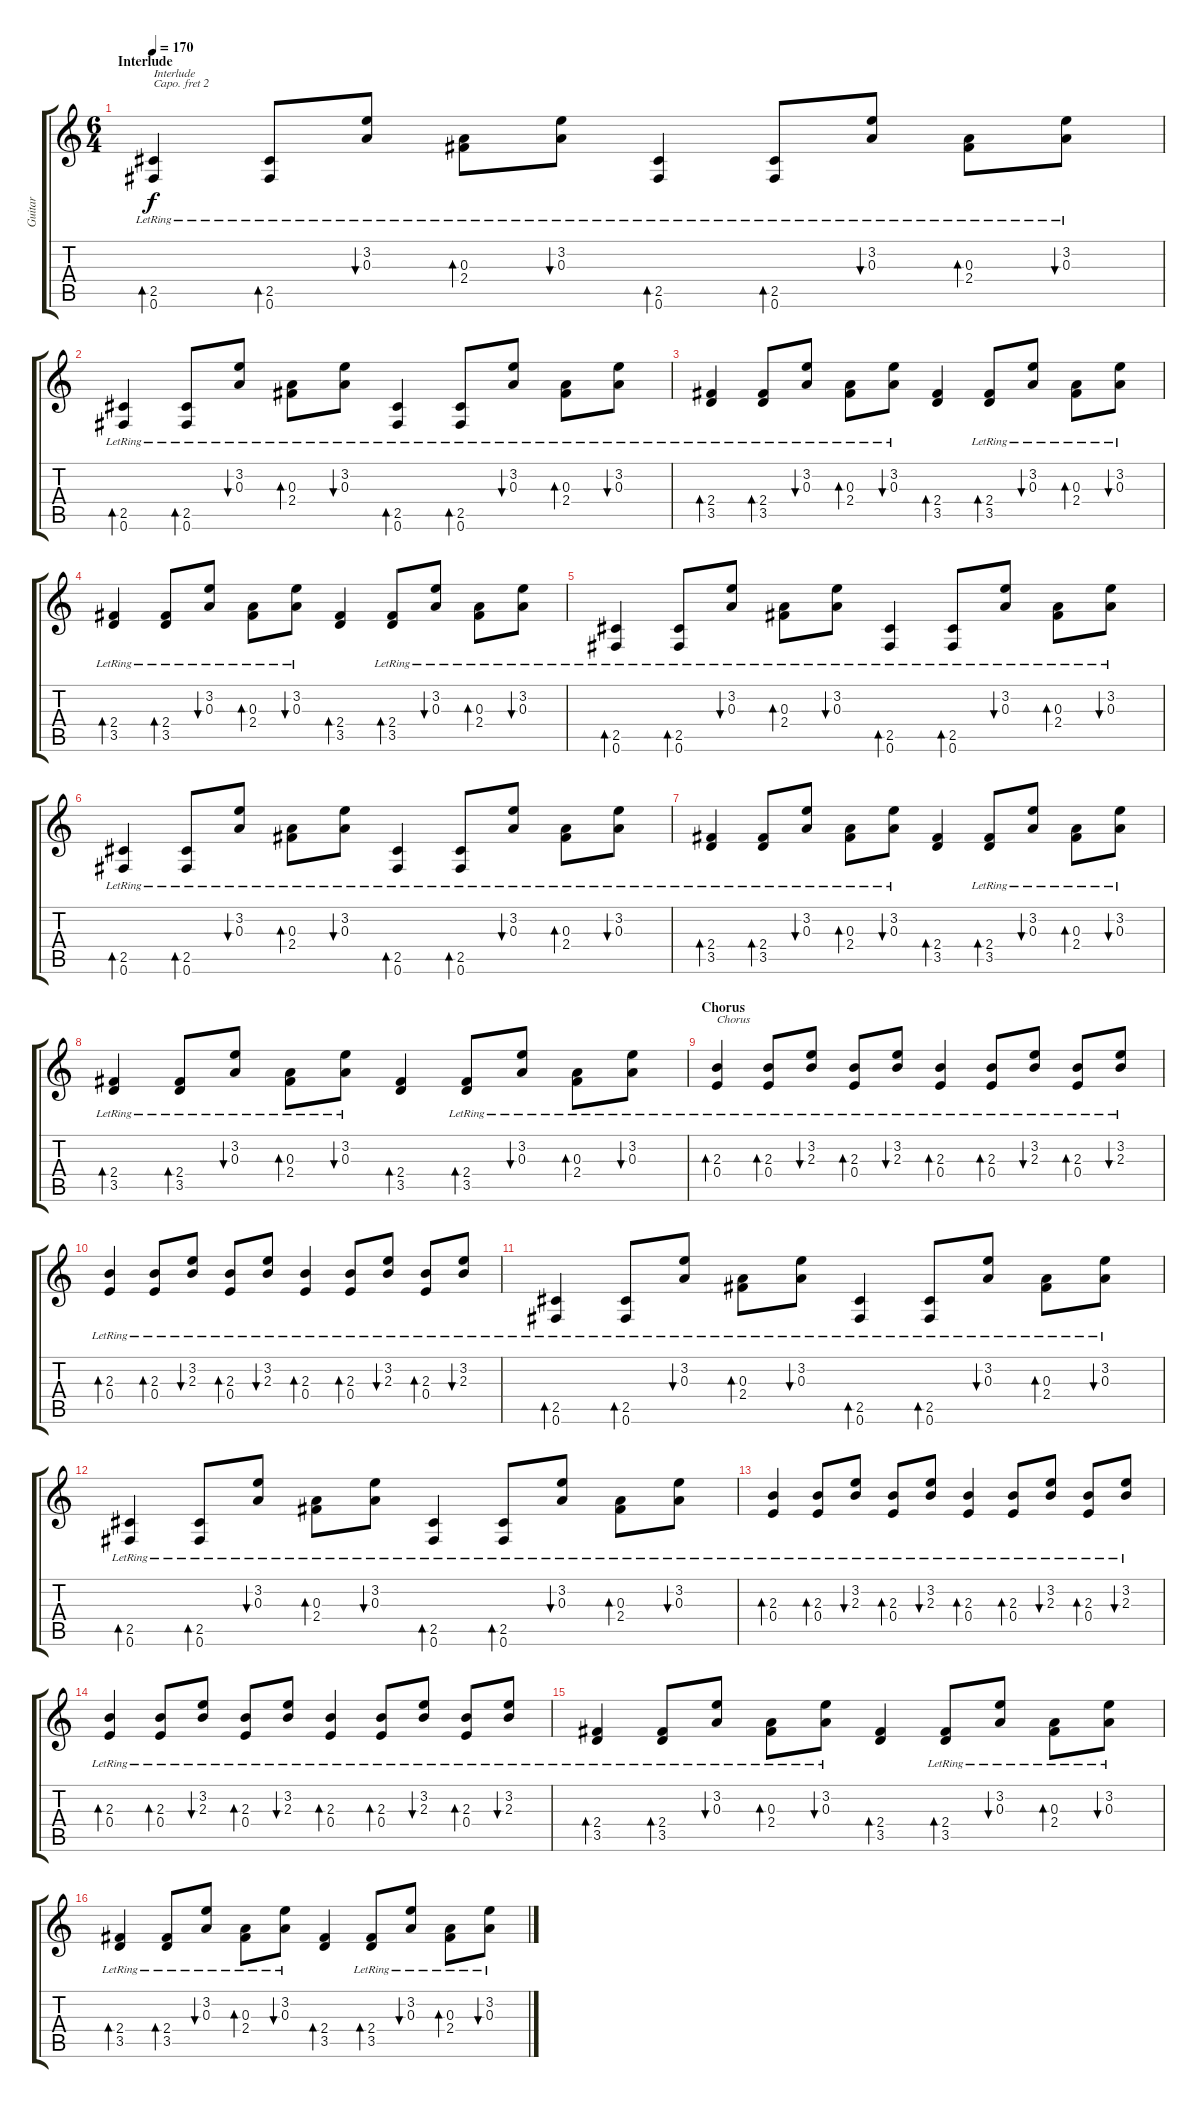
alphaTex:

\track ("Guitar" "Guitar") {instrument acousticguitarsteel}
\staff {score tabs}
\capo 2
\tuning (E4 B3 G3 D3 A2 E2) {hide}
\ts (6 4)
\section ("" "Interlude")
\tempo 170
\clef g2
\ks c
(2.5{lr} 0.6{lr}).4{bd 60 txt "Interlude" dy f} (2.5{lr} 0.6{lr}).8{bd 30} (3.2{lr} 0.3{lr}).8{bu 30} (0.3{lr} 2.4{lr}).8{bd 30} (3.2{lr} 0.3{lr}).8{bu 30} (2.5 0.6{lr}).4{bd 60} (2.5{lr} 0.6{lr}).8{bd 30} (3.2{lr} 0.3{lr}).8{bu 30} (0.3{lr} 2.4{lr}).8{bd 30} (3.2{lr} 0.3{lr}).8{bu 30} |
(2.5{lr} 0.6{lr}).4{bd 60} (2.5{lr} 0.6{lr}).8{bd 30} (3.2{lr} 0.3{lr}).8{bu 30} (0.3{lr} 2.4{lr}).8{bd 30} (3.2{lr} 0.3{lr}).8{bu 30} (2.5 0.6{lr}).4{bd 60} (2.5{lr} 0.6{lr}).8{bd 30} (3.2{lr} 0.3{lr}).8{bu 30} (0.3{lr} 2.4{lr}).8{bd 30} (3.2{lr} 0.3{lr}).8{bu 30} |
(2.4{lr} 3.5{lr}).4{bd 60} (2.4{lr} 3.5{lr}).8{bd 30} (3.2{lr} 0.3{lr}).8{bu 30} (0.3{lr} 2.4{lr}).8{bd 30} (3.2{lr} 0.3{lr}).8{bu 30} (2.4 3.5).4{bd 60} (2.4{lr} 3.5{lr}).8{bd 30} (3.2{lr} 0.3{lr}).8{bu 30} (0.3{lr} 2.4{lr}).8{bd 30} (3.2{lr} 0.3{lr}).8{bu 30} |
(2.4{lr} 3.5{lr}).4{bd 60} (2.4{lr} 3.5{lr}).8{bd 30} (3.2{lr} 0.3{lr}).8{bu 30} (0.3{lr} 2.4{lr}).8{bd 30} (3.2{lr} 0.3{lr}).8{bu 30} (2.4 3.5).4{bd 60} (2.4{lr} 3.5{lr}).8{bd 30} (3.2{lr} 0.3{lr}).8{bu 30} (0.3{lr} 2.4{lr}).8{bd 30} (3.2{lr} 0.3{lr}).8{bu 30} |
(2.5{lr} 0.6{lr}).4{bd 60} (2.5{lr} 0.6{lr}).8{bd 30} (3.2{lr} 0.3{lr}).8{bu 30} (0.3{lr} 2.4{lr}).8{bd 30} (3.2{lr} 0.3{lr}).8{bu 30} (2.5 0.6{lr}).4{bd 60} (2.5{lr} 0.6{lr}).8{bd 30} (3.2{lr} 0.3{lr}).8{bu 30} (0.3{lr} 2.4{lr}).8{bd 30} (3.2{lr} 0.3{lr}).8{bu 30} |
(2.5{lr} 0.6{lr}).4{bd 60} (2.5{lr} 0.6{lr}).8{bd 30} (3.2{lr} 0.3{lr}).8{bu 30} (0.3{lr} 2.4{lr}).8{bd 30} (3.2{lr} 0.3{lr}).8{bu 30} (2.5 0.6{lr}).4{bd 60} (2.5{lr} 0.6{lr}).8{bd 30} (3.2{lr} 0.3{lr}).8{bu 30} (0.3{lr} 2.4{lr}).8{bd 30} (3.2{lr} 0.3{lr}).8{bu 30} |
(2.4{lr} 3.5{lr}).4{bd 60} (2.4{lr} 3.5{lr}).8{bd 30} (3.2{lr} 0.3{lr}).8{bu 30} (0.3{lr} 2.4{lr}).8{bd 30} (3.2{lr} 0.3{lr}).8{bu 30} (2.4 3.5).4{bd 60} (2.4{lr} 3.5{lr}).8{bd 30} (3.2{lr} 0.3{lr}).8{bu 30} (0.3{lr} 2.4{lr}).8{bd 30} (3.2{lr} 0.3{lr}).8{bu 30} |
(2.4{lr} 3.5{lr}).4{bd 60} (2.4{lr} 3.5{lr}).8{bd 30} (3.2{lr} 0.3{lr}).8{bu 30} (0.3{lr} 2.4{lr}).8{bd 30} (3.2{lr} 0.3{lr}).8{bu 30} (2.4 3.5).4{bd 60} (2.4{lr} 3.5{lr}).8{bd 30} (3.2{lr} 0.3{lr}).8{bu 30} (0.3{lr} 2.4{lr}).8{bd 30} (3.2{lr} 0.3{lr}).8{bu 30} |
\section ("" "Chorus")
(2.3{lr} 0.4{lr}).4{bd 60 txt "Chorus"} (2.3{lr} 0.4{lr}).8{bd 30} (3.2{lr} 2.3{lr}).8{bu 30} (2.3{lr} 0.4{lr}).8{bd 30} (3.2{lr} 2.3{lr}).8{bu 30} (2.3{lr} 0.4).4{bd 60} (2.3{lr} 0.4{lr}).8{bd 30} (3.2{lr} 2.3{lr}).8{bu 30} (2.3{lr} 0.4{lr}).8{bd 30} (3.2{lr} 2.3{lr}).8{bu 30} |
(2.3{lr} 0.4{lr}).4{bd 60} (2.3{lr} 0.4{lr}).8{bd 30} (3.2{lr} 2.3{lr}).8{bu 30} (2.3{lr} 0.4{lr}).8{bd 30} (3.2{lr} 2.3{lr}).8{bu 30} (2.3{lr} 0.4).4{bd 60} (2.3{lr} 0.4{lr}).8{bd 30} (3.2{lr} 2.3{lr}).8{bu 30} (2.3{lr} 0.4{lr}).8{bd 30} (3.2{lr} 2.3{lr}).8{bu 30} |
(2.5{lr} 0.6{lr}).4{bd 60} (2.5{lr} 0.6{lr}).8{bd 30} (3.2{lr} 0.3{lr}).8{bu 30} (0.3{lr} 2.4{lr}).8{bd 30} (3.2{lr} 0.3{lr}).8{bu 30} (2.5 0.6{lr}).4{bd 60} (2.5{lr} 0.6{lr}).8{bd 30} (3.2{lr} 0.3{lr}).8{bu 30} (0.3{lr} 2.4{lr}).8{bd 30} (3.2{lr} 0.3{lr}).8{bu 30} |
(2.5{lr} 0.6{lr}).4{bd 60} (2.5{lr} 0.6{lr}).8{bd 30} (3.2{lr} 0.3{lr}).8{bu 30} (0.3{lr} 2.4{lr}).8{bd 30} (3.2{lr} 0.3{lr}).8{bu 30} (2.5 0.6{lr}).4{bd 60} (2.5{lr} 0.6{lr}).8{bd 30} (3.2{lr} 0.3{lr}).8{bu 30} (0.3{lr} 2.4{lr}).8{bd 30} (3.2{lr} 0.3{lr}).8{bu 30} |
(2.3{lr} 0.4{lr}).4{bd 60} (2.3{lr} 0.4{lr}).8{bd 30} (3.2{lr} 2.3{lr}).8{bu 30} (2.3{lr} 0.4{lr}).8{bd 30} (3.2{lr} 2.3{lr}).8{bu 30} (2.3{lr} 0.4).4{bd 60} (2.3{lr} 0.4{lr}).8{bd 30} (3.2{lr} 2.3{lr}).8{bu 30} (2.3{lr} 0.4{lr}).8{bd 30} (3.2{lr} 2.3{lr}).8{bu 30} |
(2.3{lr} 0.4{lr}).4{bd 60} (2.3{lr} 0.4{lr}).8{bd 30} (3.2{lr} 2.3{lr}).8{bu 30} (2.3{lr} 0.4{lr}).8{bd 30} (3.2{lr} 2.3{lr}).8{bu 30} (2.3{lr} 0.4).4{bd 60} (2.3{lr} 0.4{lr}).8{bd 30} (3.2{lr} 2.3{lr}).8{bu 30} (2.3{lr} 0.4{lr}).8{bd 30} (3.2{lr} 2.3{lr}).8{bu 30} |
(2.4{lr} 3.5{lr}).4{bd 60} (2.4{lr} 3.5{lr}).8{bd 30} (3.2{lr} 0.3{lr}).8{bu 30} (0.3{lr} 2.4{lr}).8{bd 30} (3.2{lr} 0.3{lr}).8{bu 30} (2.4 3.5).4{bd 60} (2.4{lr} 3.5{lr}).8{bd 30} (3.2{lr} 0.3{lr}).8{bu 30} (0.3{lr} 2.4{lr}).8{bd 30} (3.2{lr} 0.3{lr}).8{bu 30} |
(2.4{lr} 3.5{lr}).4{bd 60} (2.4{lr} 3.5{lr}).8{bd 30} (3.2{lr} 0.3{lr}).8{bu 30} (0.3{lr} 2.4{lr}).8{bd 30} (3.2{lr} 0.3{lr}).8{bu 30} (2.4 3.5).4{bd 60} (2.4{lr} 3.5{lr}).8{bd 30} (3.2{lr} 0.3{lr}).8{bu 30} (0.3{lr} 2.4{lr}).8{bd 30} (3.2{lr} 0.3{lr}).8{bu 30}
